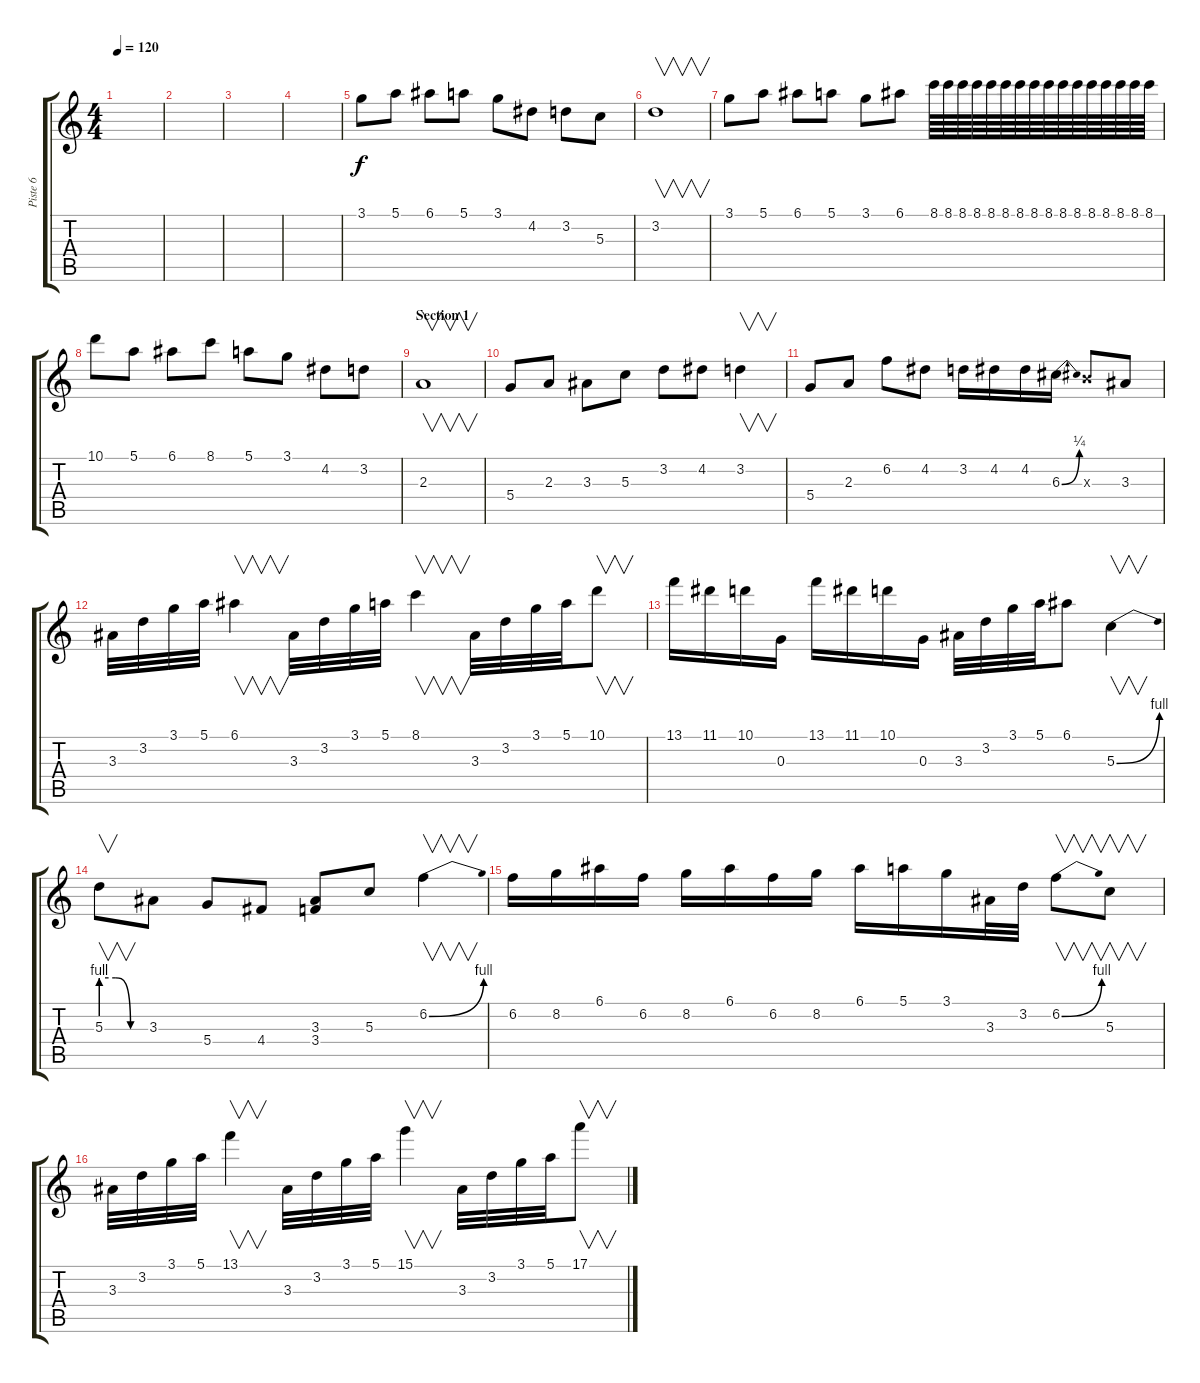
\track ("Piste 6" "Piste 6") {instrument acousticguitarnylon}
\staff {score tabs}
\tuning (E4 B3 G3 D3 A2 E2) {hide}
\ts (4 4)
\tempo 120
\clef g2
\ks c
|
|
|
|
3.1.8 5.1.8 6.1.8 5.1.8 3.1.8 4.2.8 3.2.8 5.3.8 |
3.2.1{v} |
3.1.8 5.1.8 6.1.8 5.1.8 3.1.8 6.1.8 8.1.64 8.1.64 8.1.64 8.1.64 8.1.64 8.1.64 8.1.64 8.1.64 8.1.64 8.1.64 8.1.64 8.1.64 8.1.64 8.1.64 8.1.64 8.1.64 |
10.1.8 5.1.8 6.1.8 8.1.8 5.1.8 3.1.8 4.2.8 3.2.8 |
\section ("" "Section 1")
2.3.1{v} |
5.4.8 2.3.8 3.3.8 5.3.8 3.2.8 4.2.8 3.2.4{v} |
5.4.8 2.3.8 6.2.8 4.2.8 3.2.16 4.2.16 4.2.16 6.3{be (bend 0 0 60 1)}.16 4.3{x}.8 3.3.8 |
3.3.32 3.2.32 3.1.32 5.1.32 6.1.4{v} 3.3.32 3.2.32 3.1.32 5.1.32 8.1.4{v} 3.3.32 3.2.32 3.1.32 5.1.32 10.1.8{v} |
13.1.16 11.1.16 10.1.16 0.3.16 13.1.16 11.1.16 10.1.16 0.3.16 3.3.32 3.2.32 3.1.32 5.1.32 6.1.8 5.3{be (bend 0 0 60 4)}.4{v} |
5.3{be (custom 0 4 20 4 40 0 60 0)}.8{v} 3.3.8 5.4.8 4.4.8 (3.3 3.4).8 5.3.8 6.2{be (bend 0 0 60 4)}.4{v} |
6.2.16 8.2.16 6.1.16 6.2.16 8.2.16 6.1.16 6.2.16 8.2.16 6.1.16 5.1.16 3.1.16 3.3.32 3.2.32 6.2{be (bend 0 0 60 4)}.8{v} 5.3.8{v} |
3.3.32 3.2.32 3.1.32 5.1.32 13.1.4{v} 3.3.32 3.2.32 3.1.32 5.1.32 15.1.4{v} 3.3.32 3.2.32 3.1.32 5.1.32 17.1.8{v}
